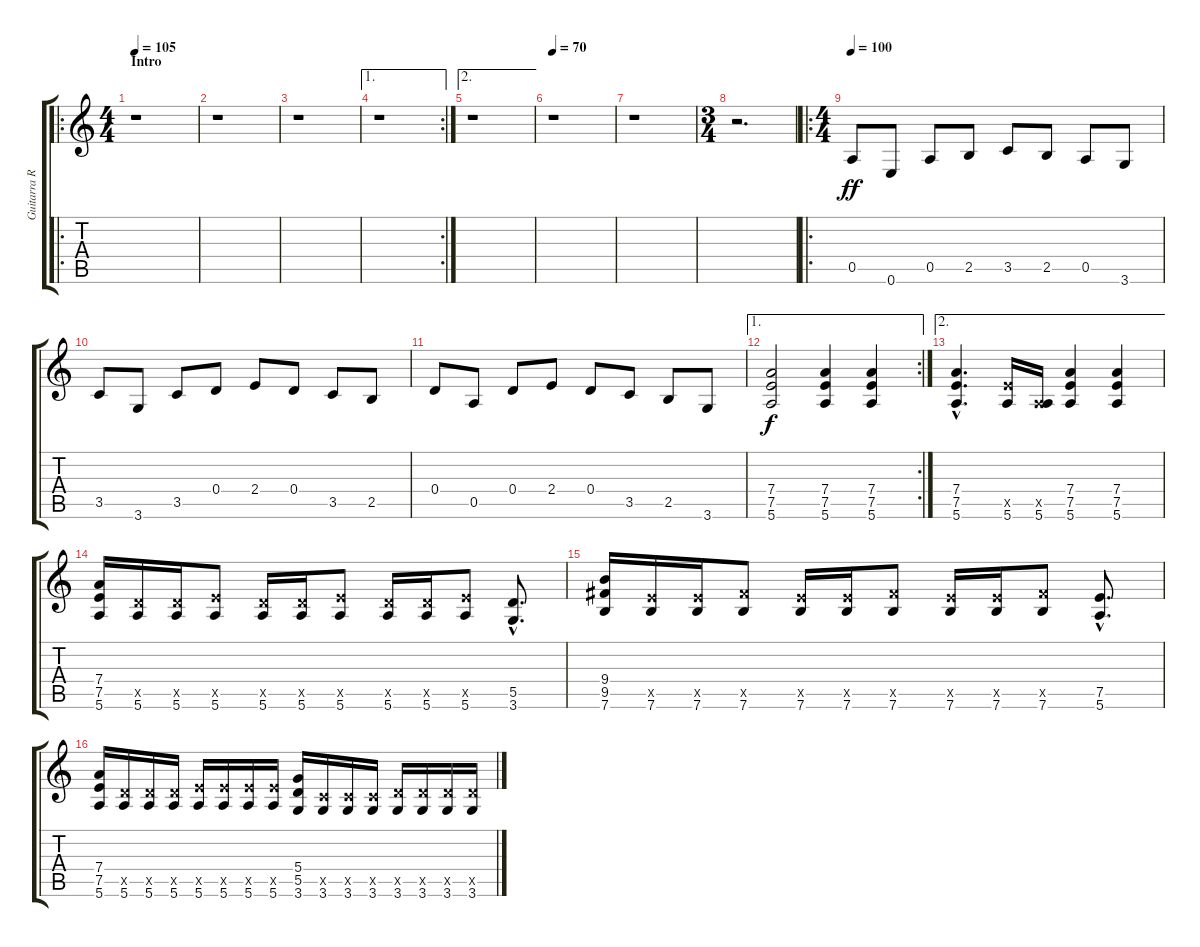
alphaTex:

\track ("Guitarra Ritmica" "Guitarra R") {instrument distortionguitar}
\staff {score tabs}
\tuning (E4 B3 G3 D3 A2 E2) {hide}
\ro
\ts (4 4)
\section ("" "Intro")
\tempo 105
\tempo 96
\tempo 105
\clef g2
\ks c
r.1{dy ff instrument distortionguitar} |
r.1 |
r.1 |
\ae 1
\rc 2
r.1 |
\ae 2
r.1 |
\tempo 70
r.1 |
r.1 |
\ts (3 4)
r.2{d} |
\ro
\ts (4 4)
\tempo 100
0.5.8 0.6.8 0.5.8 2.5.8 3.5.8 2.5.8 0.5.8 3.6.8 |
3.5.8 3.6.8 3.5.8 0.4.8 2.4.8 0.4.8 3.5.8 2.5.8 |
0.4.8 0.5.8 0.4.8 2.4.8 0.4.8 3.5.8 2.5.8 3.6.8 |
\ae 1
\rc 2
(7.4 7.5 5.6).2{dy f} (7.4 7.5 5.6).4 (7.4 7.5 5.6).4 |
\ae 2
(7.4{hac} 7.5{hac} 5.6{hac}).4{d} (7.5{x} 5.6).16 (0.5{x} 5.6).16 (7.4 7.5 5.6).4 (7.4 7.5 5.6).4 |
(7.4 7.5 5.6).16 (5.5{x} 5.6).16 (5.5{x} 5.6).16 (7.5{x} 5.6).8 (5.5{x} 5.6).16 (5.5{x} 5.6).16 (7.5{x} 5.6).8 (5.5{x} 5.6).16 (5.5{x} 5.6).16 (7.5{x} 5.6).8 (5.5{hac} 3.6{hac}).8{d} |
(9.4 9.5 7.6).16 (7.5{x} 7.6).16 (7.5{x} 7.6).16 (9.5{x} 7.6).8 (7.5{x} 7.6).16 (7.5{x} 7.6).16 (9.5{x} 7.6).8 (7.5{x} 7.6).16 (7.5{x} 7.6).16 (9.5{x} 7.6).8 (7.5{hac} 5.6{hac}).8{d} |
(7.4 7.5 5.6).16 (5.5{x} 5.6).16 (5.5{x} 5.6).16 (5.5{x} 5.6).16 (7.5{x} 5.6).16 (7.5{x} 5.6).16 (7.5{x} 5.6).16 (7.5{x} 5.6).16 (5.4 5.5 3.6).16 (3.5{x} 3.6).16 (3.5{x} 3.6).16 (3.5{x} 3.6).16 (5.5{x} 3.6).16 (5.5{x} 3.6).16 (5.5{x} 3.6).16 (5.5{x} 3.6).16
